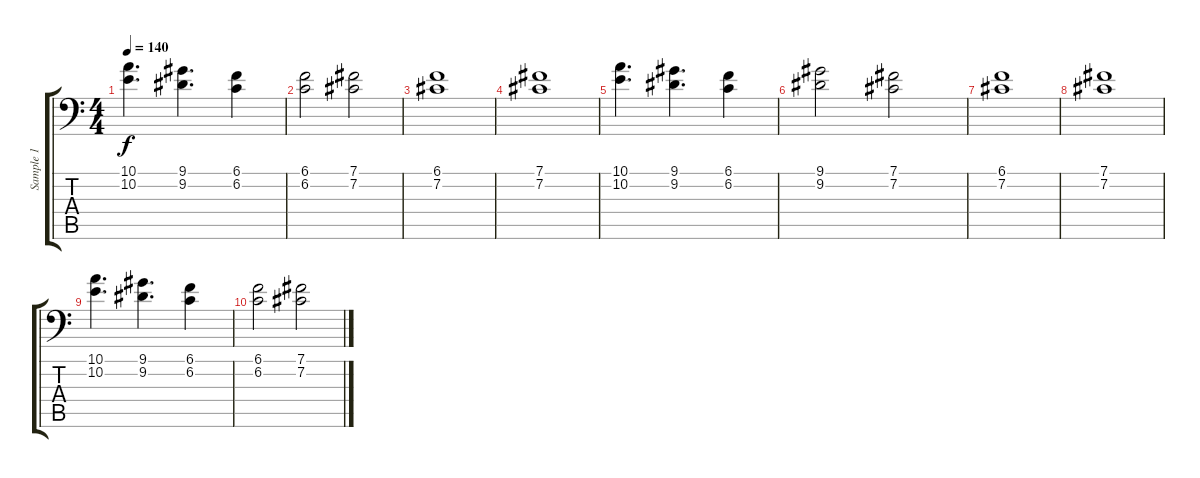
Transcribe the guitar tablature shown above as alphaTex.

\track ("Sample 1" "Sample 1") {instrument choiraahs}
\staff {score tabs}
\tuning (B3 Gb3 D3 A2 E2 A1) {hide}
\ts (4 4)
\tempo 140
\clef f4
\ks c
(10.1 10.2).4{d dy f} (9.1 9.2).4{d} (6.1 6.2).4 |
(6.1 6.2).2 (7.1 7.2).2 |
(6.1 7.2).1 |
(7.1 7.2).1 |
(10.1 10.2).4{d} (9.1 9.2).4{d} (6.1 6.2).4 |
(9.1 9.2).2 (7.1 7.2).2 |
(6.1 7.2).1 |
(7.1 7.2).1 |
(10.1 10.2).4{d} (9.1 9.2).4{d} (6.1 6.2).4 |
(6.1 6.2).2 (7.1 7.2).2
